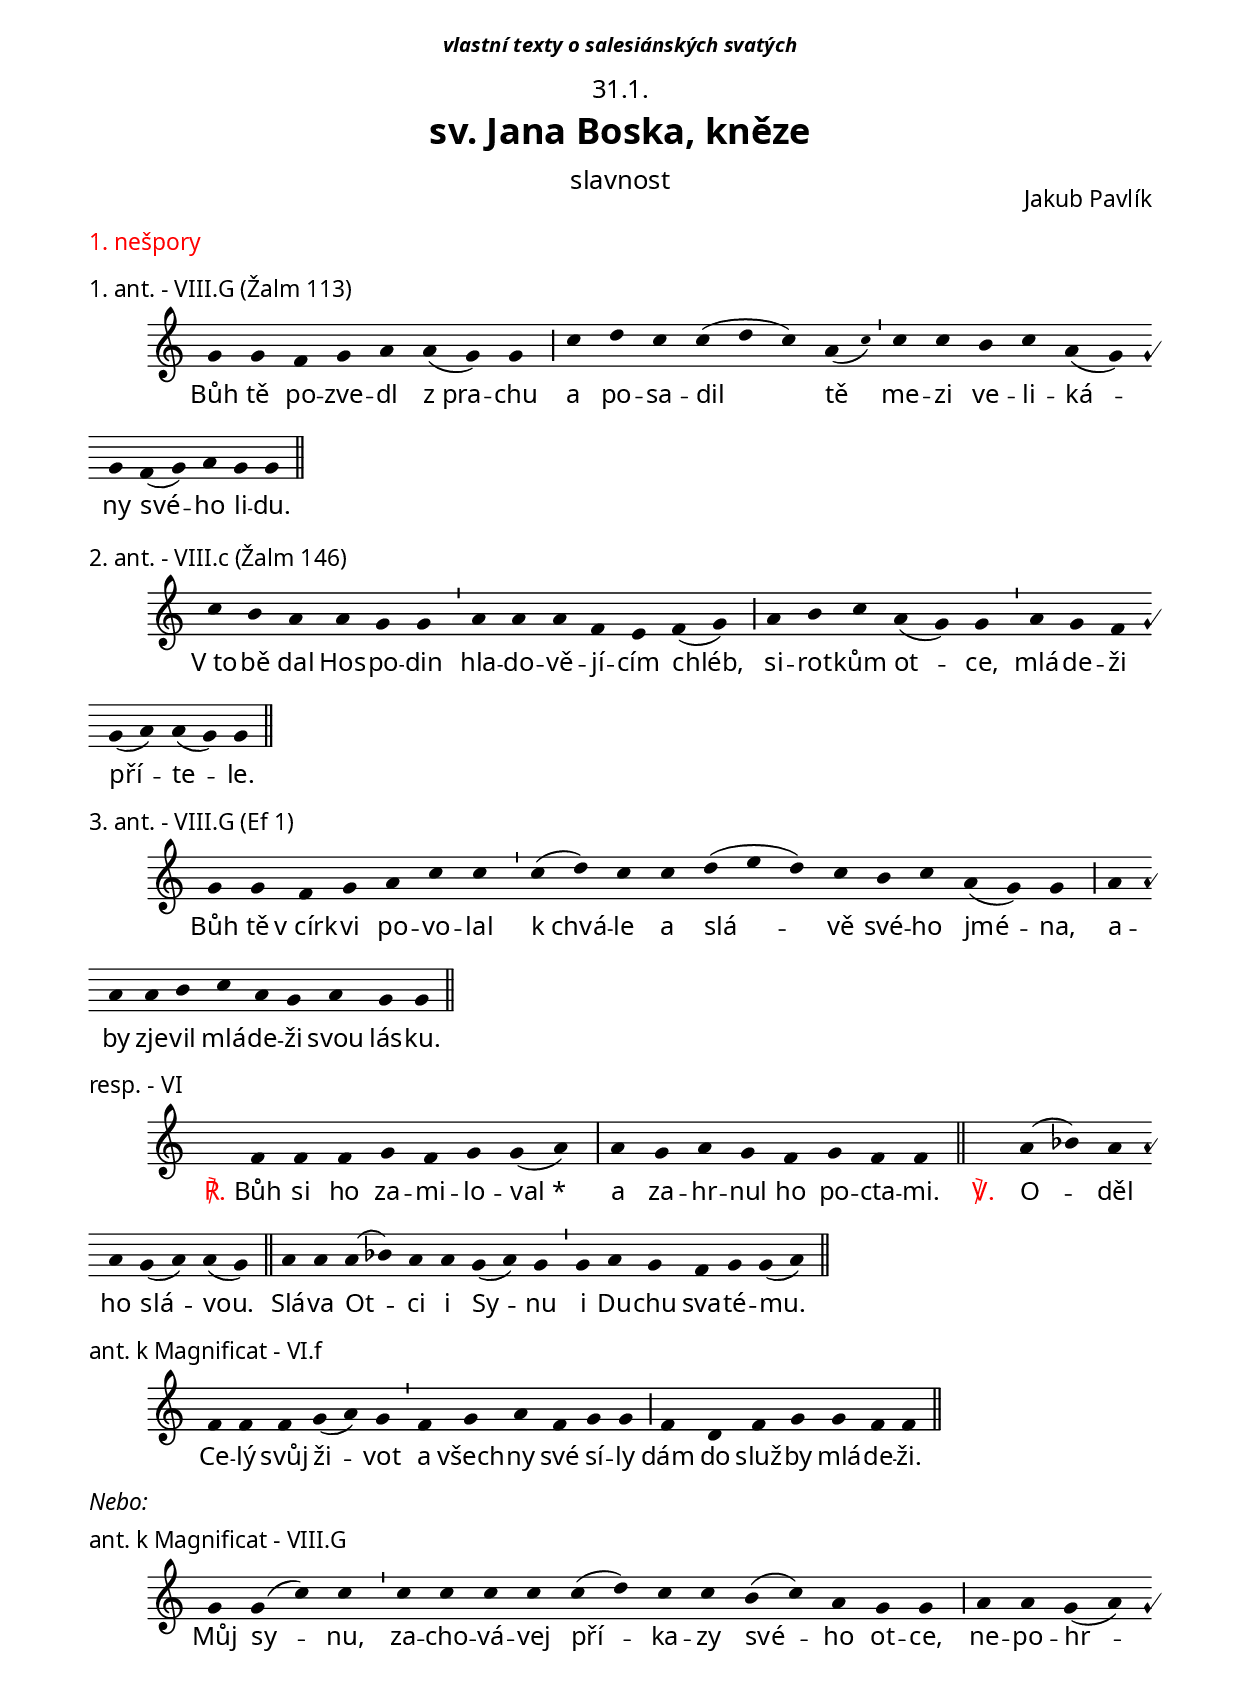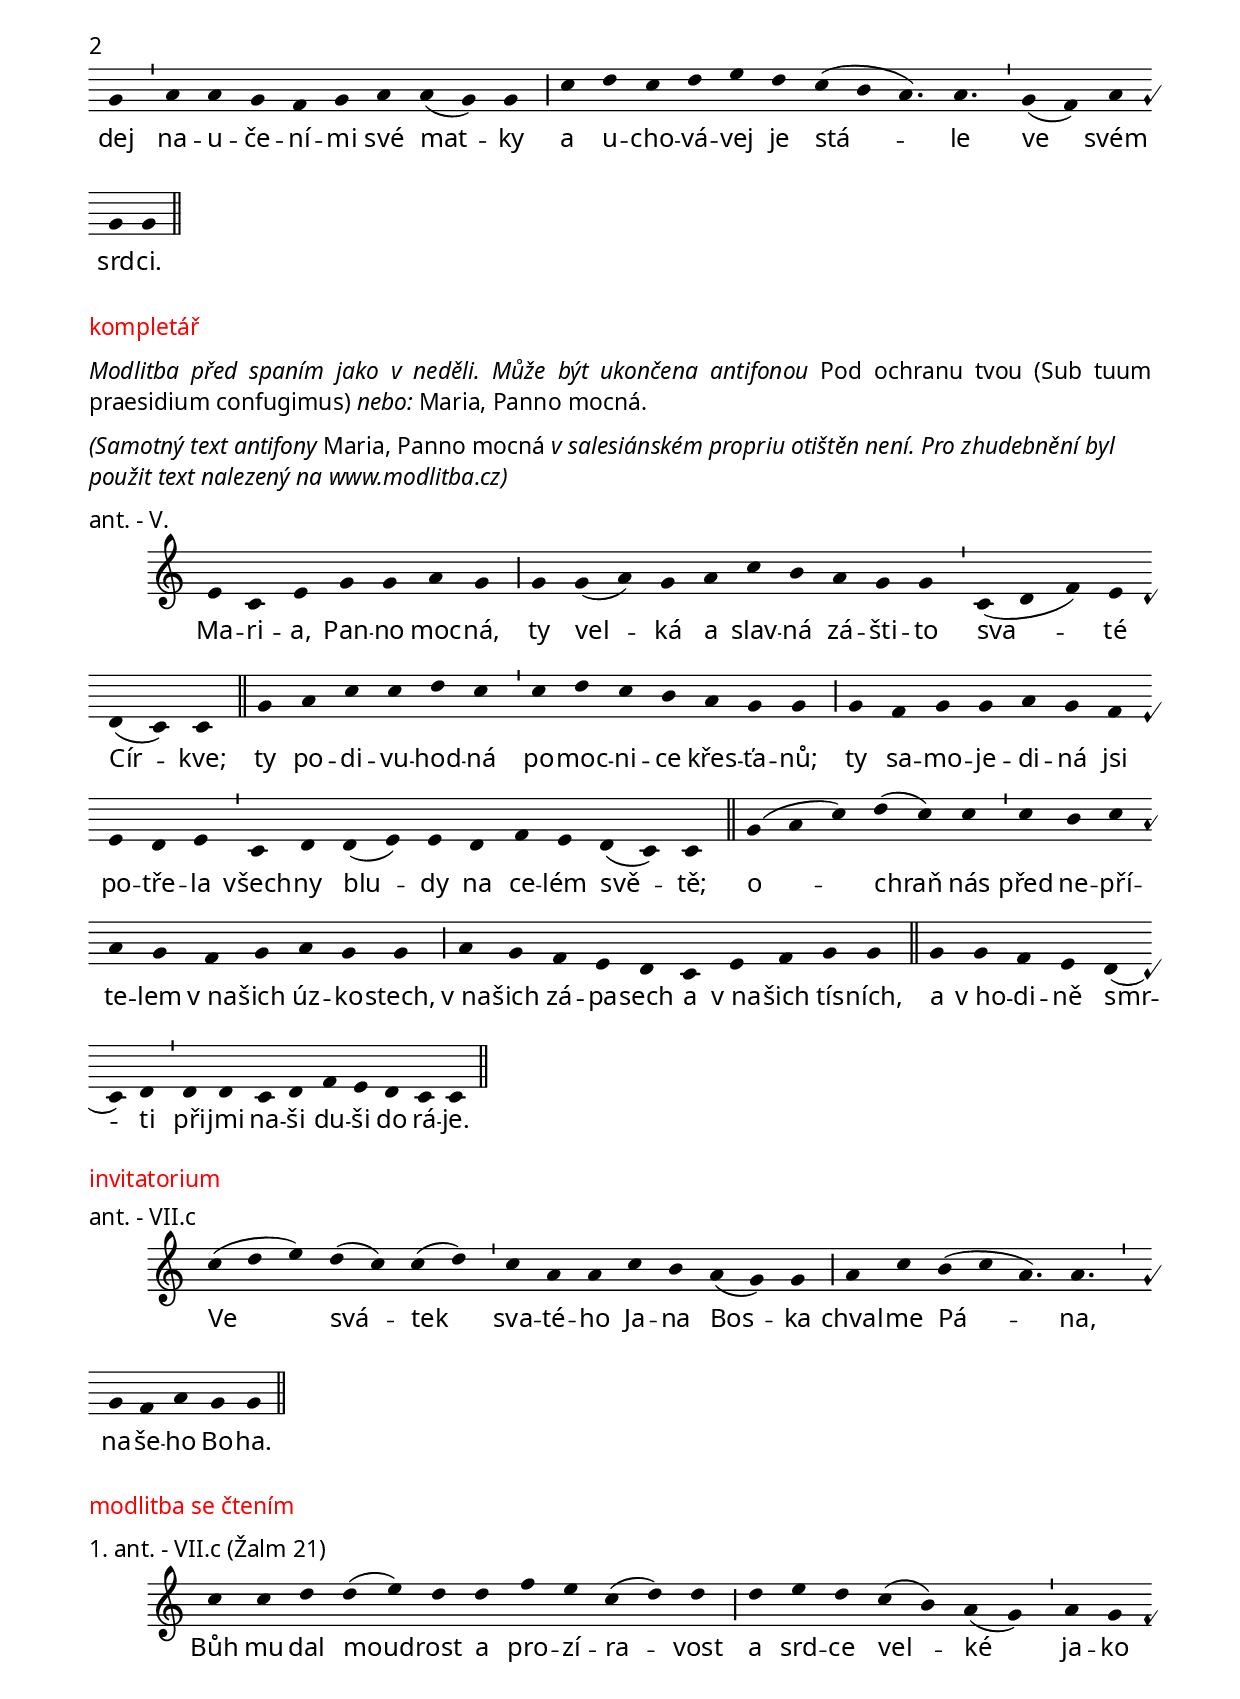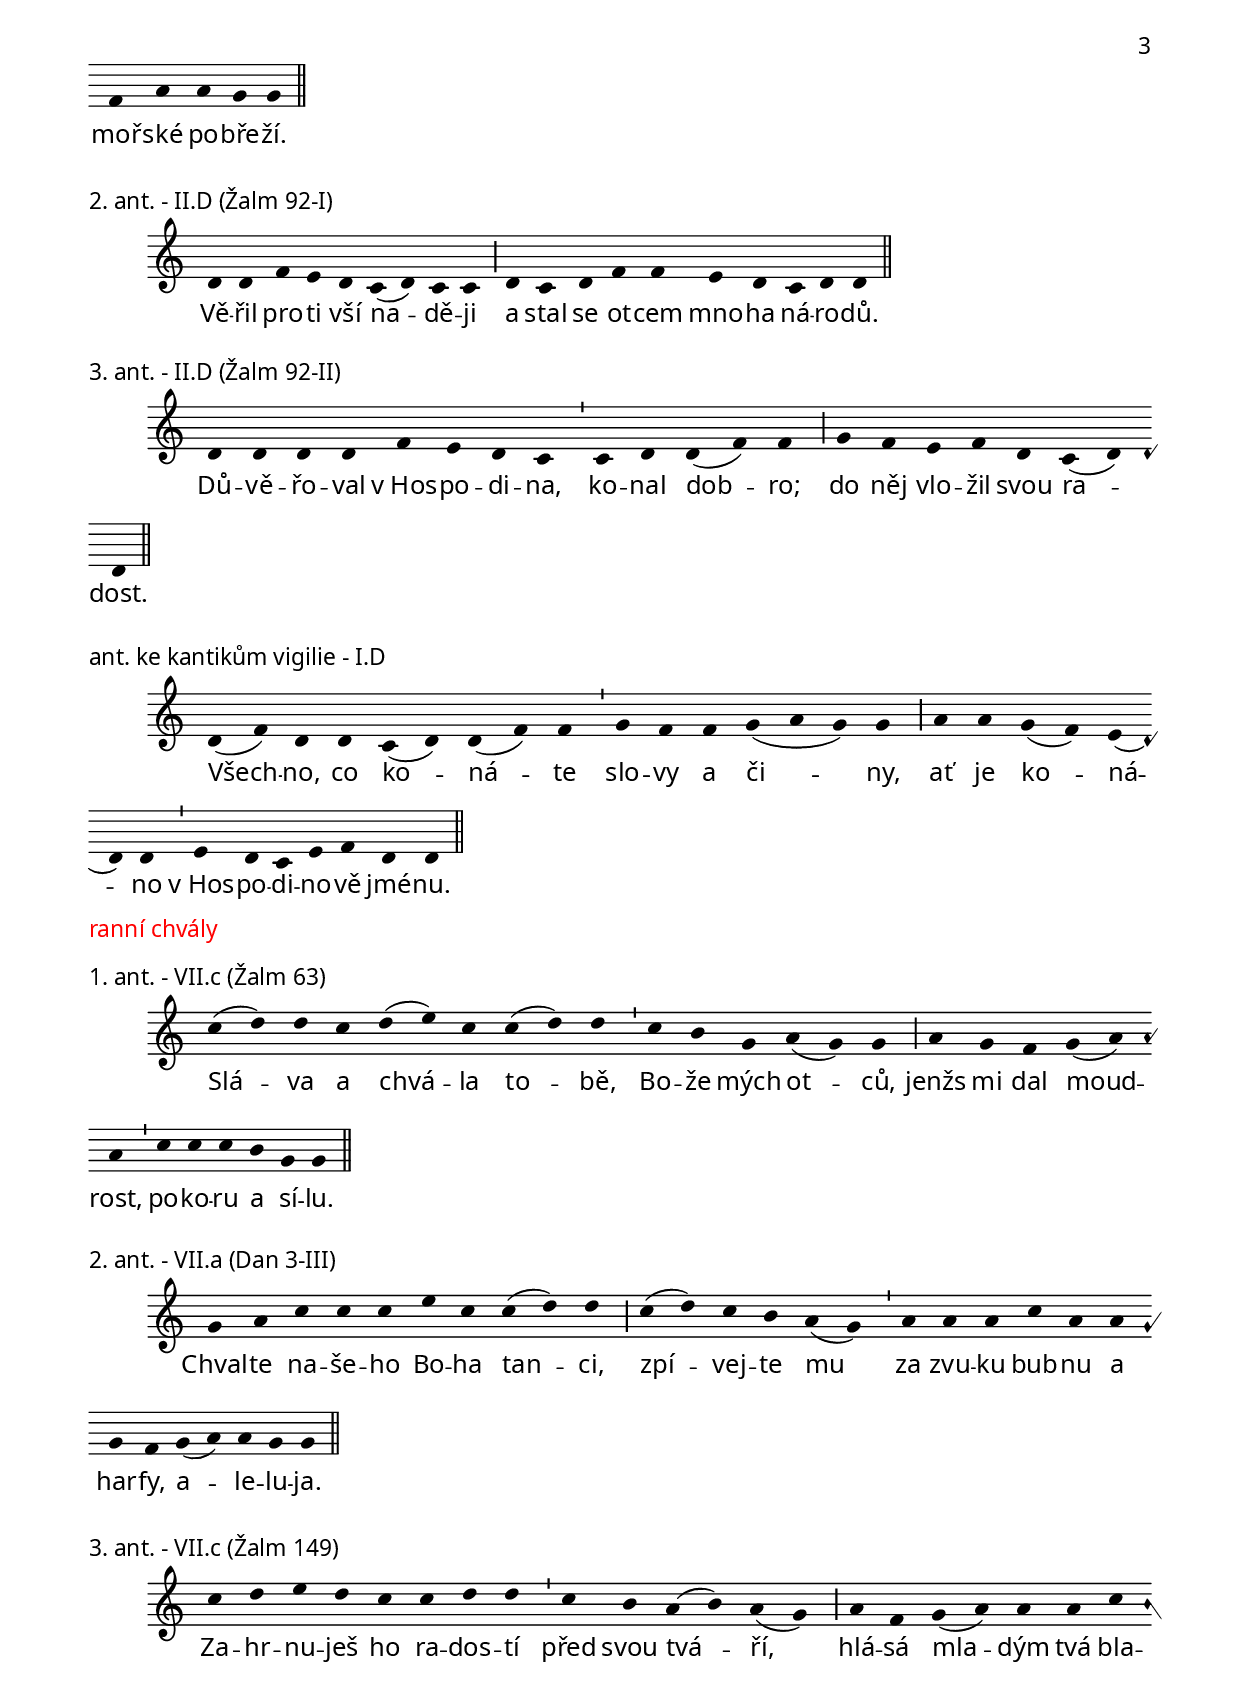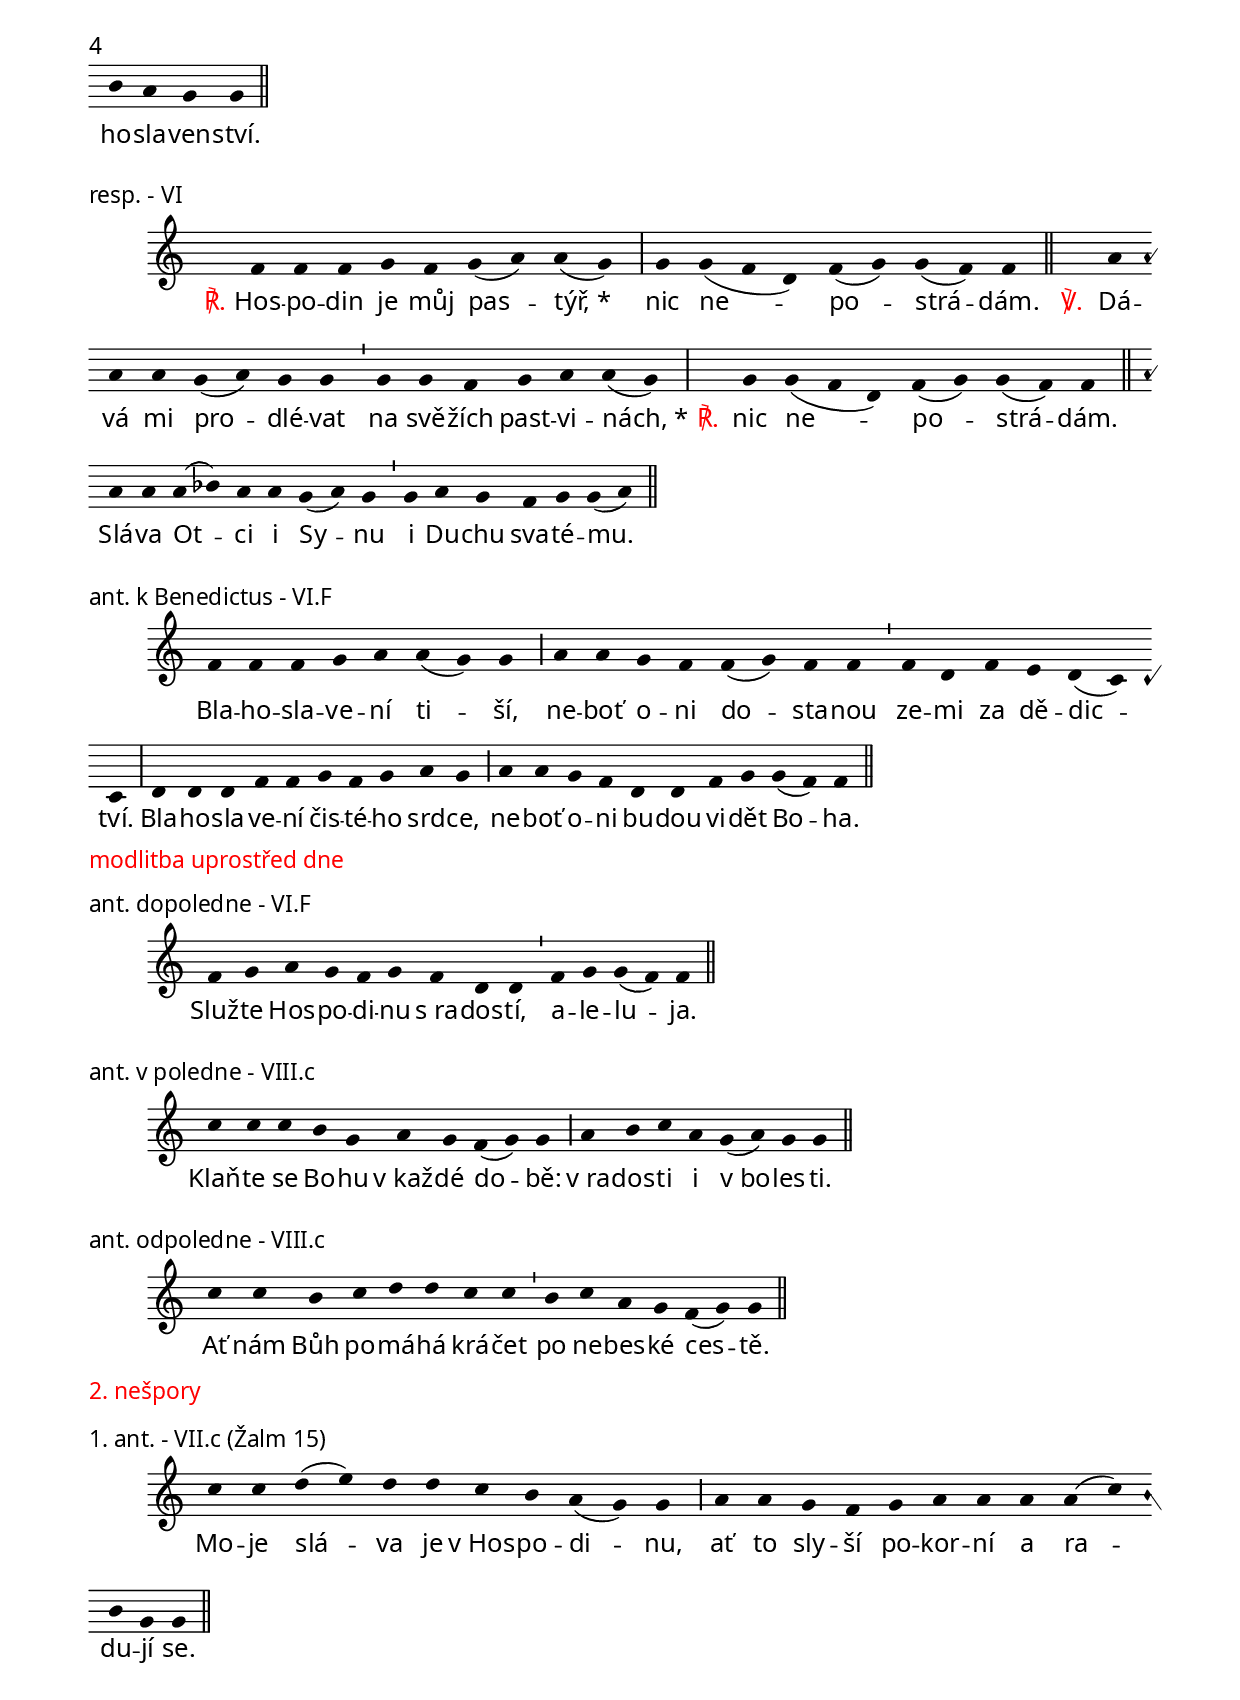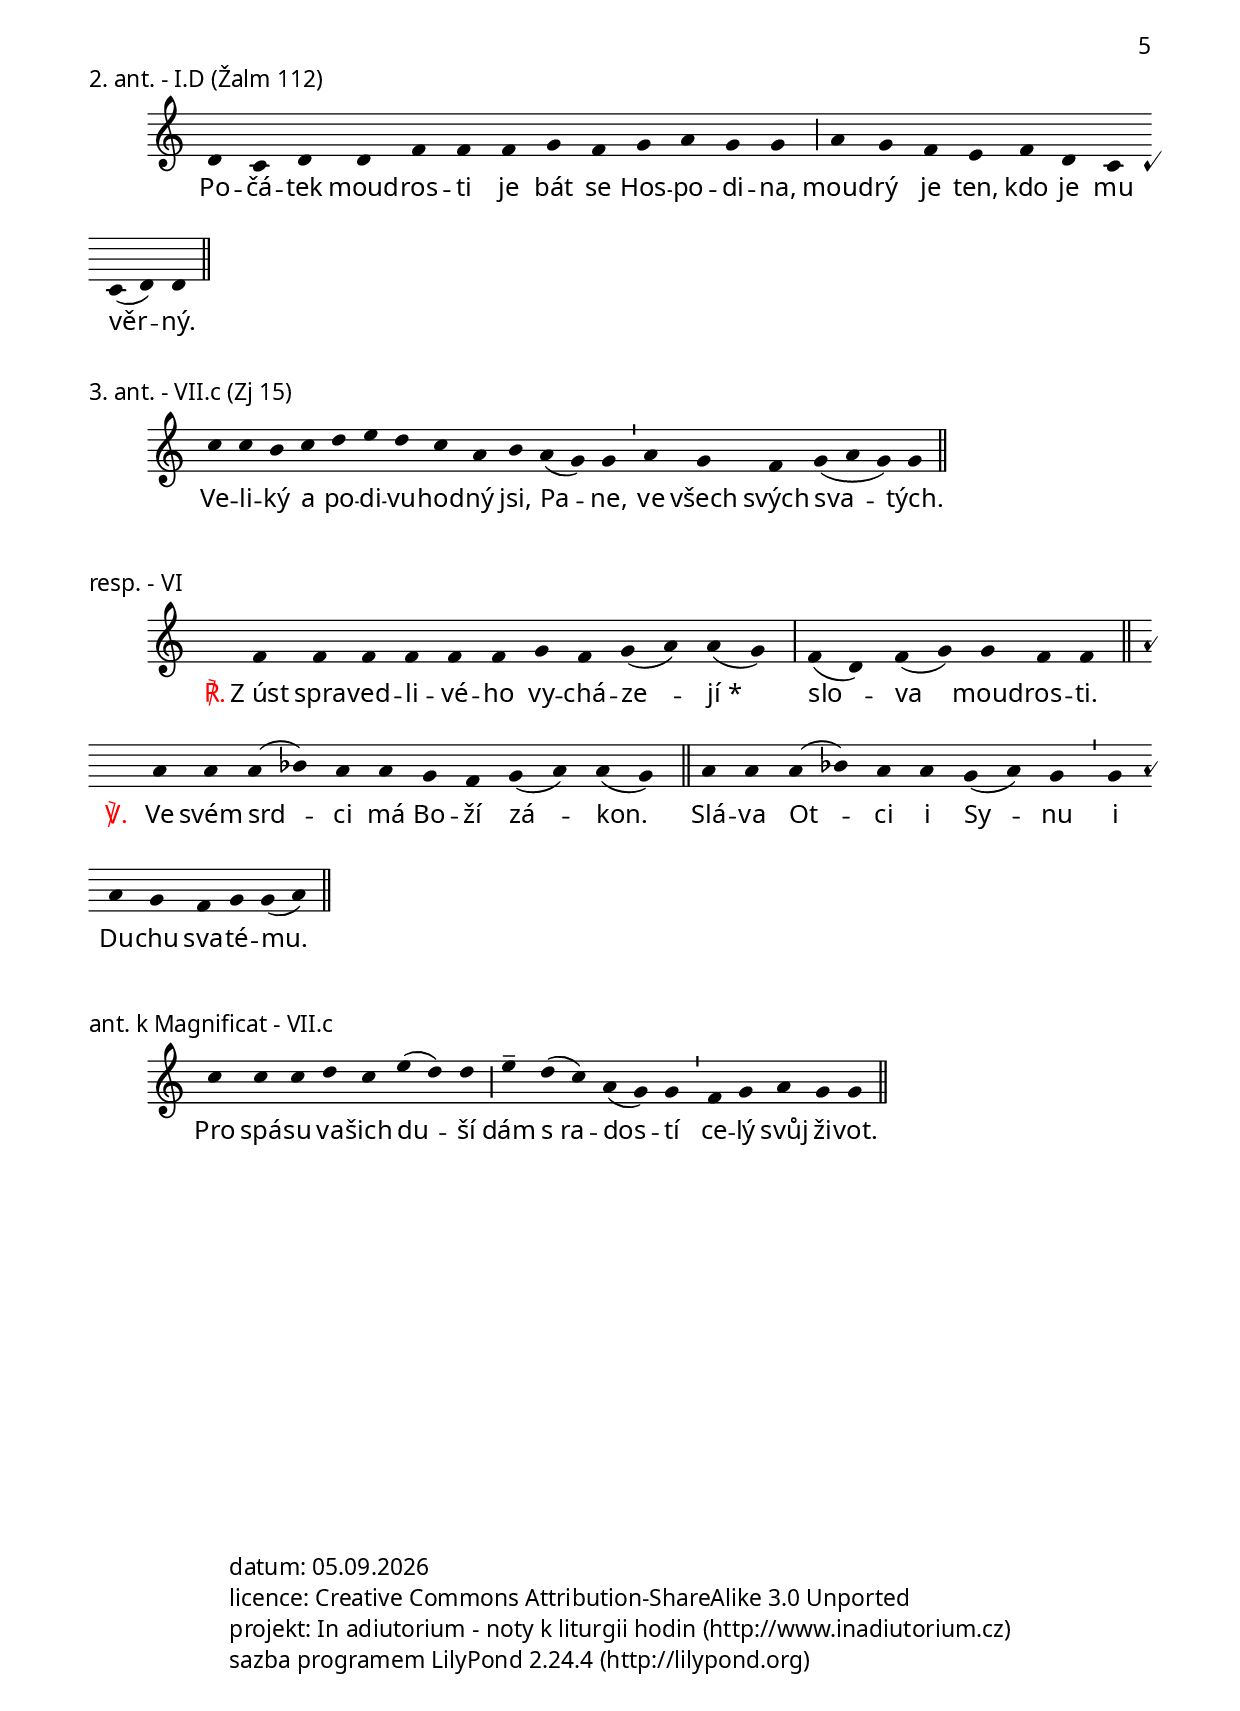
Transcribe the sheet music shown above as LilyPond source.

\version "2.19.80"

\include "../../spolecne.ly"
\include "../../spolecne/reholni.ly"
\include "../../dilyresponsorii.ly"

\header {
  title = \markup\titleSvatek
            "sv. Jana Boska, kněze"
            slavnost
            31.1.
           "vlastní texty o salesiánských svatých"
  composer = "Jakub Pavlík"
}

\markup {\nadpisHodinka {"1. nešpory"}}

\score {
  \relative c'' {
    \choralniRezim
    g4 g f g a a( g) g \barMaior
    c d c c( d c) a( \grace { c) } \barMin
    c c b c a( g) g f( g) a g g \barFinalis
  }
  \addlyrics {
    Bůh tě po -- zve -- dl z_pra -- chu
    a po -- sa -- dil tě
    me -- zi ve -- li -- ká -- ny
    své -- ho li -- du.
  }
  \header {
    quid = "1. ant."
    modus = "VIII"
    differentia = "G"
    psalmus = "Žalm 113"
    id = "1ne-a1"
    piece = \markup {\sestavTitulek}
  }
}

\score {
  \relative c'' {
    \choralniRezim
    c4 b a a g g \barMin
    a a a f e f( g) \barMaior
    a b c a( g) g \barMin
    a g f g( a) a( g) g \barFinalis
  }
  \addlyrics {
    V_to -- bě dal Hos -- po -- din
    hla -- do -- vě -- jí -- cím chléb,
    si -- rot -- kům ot -- ce,
    mlá -- de -- ži pří -- te -- le.
  }
  \header {
    quid = "2. ant."
    modus = "VIII"
    differentia = "c"
    psalmus = "Žalm 146"
    id = "1ne-a2"
    piece = \markup {\sestavTitulek}
  }
}

\score {
  \relative c'' {
    \choralniRezim
    g4 g f g a c c \barMin
    c( d) c c d( e d) c b c a( g) g \barMaior
    a a a b c a g a g g \barFinalis
  }
  \addlyrics {
    Bůh tě v_círk -- vi po -- vo -- lal
    k_chvá -- le a slá -- vě
    své -- ho jmé -- na,
    a -- by zje -- vil mlá -- de -- ži svou lás -- ku.
  }
  \header {
    quid = "3. ant."
    modus = "VIII"
    differentia = "G"
    psalmus = "Ef 1"
    id = "1ne-a3"
    piece = \markup {\sestavTitulek}
  }
}

\score {
  \relative c' {
    \choralniRezim

    % R
    \neviditelna f
    f4 f f g f g g( a) \barMax
    a g a g f g f f \barFinalis

    % V
    \neviditelna a
    a( bes) a a g( a) a( g) \barFinalis
    % Slava
    \respVIdoxologie \barFinalis
  }
  \addlyrics {
    \Response Bůh si ho za -- mi -- lo -- val_*
    a za -- hr -- nul ho po -- cta -- mi.
    \Verse O -- děl ho slá -- vou.
    \textRespDoxologie
  }
  \header {
    quid = "resp."
    modus = "VI"
    id = "1ne-r"
    piece = \markup {\sestavTitulekResp}
  }
}

\score {
  \relative c' {
    \choralniRezim
    f4 f f g( a) g \barMin
    f g a f g g \barMaior
    f d f g g f f \barFinalis
  }
  \addlyrics {
    Ce -- lý svůj ži -- vot
    a všech -- ny své sí -- ly
    dám do služ -- by mlá -- de -- ži.
  }
  \header {
    quid = "ant. k Magnificat"
    modus = "VI"
    differentia = "f"
    psalmus = ""
    id = "1ne-am"
    piece = \markup {\sestavTitulekBezZalmu}
  }
}

\markup\italic{Nebo:}

\score {
  \relative c'' {
    \choralniRezim
    g4 g( c) c \barMin c c c c c( d) c c b( c) a g g \barMaior
    a a g( a) g \barMin a a g f g a a( g) g \barMaior
    c d c d e d c( b a4.) a \barMin g4( f) a g g \barFinalis
  }
  \addlyrics {
    Můj sy -- nu,
    za -- cho -- vá -- vej pří -- ka -- zy své -- ho ot -- ce,
    ne -- po -- hr -- dej na -- u -- če -- ní -- mi své mat -- ky
    a u -- cho -- vá -- vej je stá -- le ve svém srd -- ci.
  }
  \header {
    quid = "ant. k Magnificat"
    modus = "VIII"
    differentia = "G"
    psalmus = ""
    fial = "commune/commune_reholnikatd.ly#vych-amag?jiny text&-aleluja"
    id = "1ne-am2"
    piece = \markup {\sestavTitulekBezZalmu}
  }
}

\markup {\nadpisHodinka {"kompletář"}}

\markup\justify\italic{
  Modlitba před spaním jako v neděli. Může být ukončena
  antifonou \upright{Pod ochranu tvou} \upright{(Sub tuum praesidium confugimus)}
  nebo: \upright{Maria, Panno mocná.}
}

\markup\wordwrap\italic{
  (Samotný text antifony \upright{Maria, Panno mocná} v salesiánském propriu otištěn není.
  Pro zhudebnění byl použit text nalezený na \concat { \with-url "http://www.modlitba.cz/modlitba-v-zivote/seznam-modliteb/rozdeleni-modliteb-podle-adresata-podle-toho-ke-komu-se-modlitbou-obracime/k-panne-marii/" {www.modlitba.cz} ")" }
}

\score {
  \relative c' {
    \choralniRezim
    e4 c e g g a g \barMaior
    g g( a) g a c b a g g \barMin
    c,( d f) e d( c) c \barFinalis
    g' a c c d c \barMin
    c d c b a g g \barMaior
    g f g g a g f e d e \barMin
    c d d( e) e d f e d( c) c \barFinalis
    g'( a c) d( c) c \barMin
    c b c a g f g a g g \barMaior
    a g f e d c e f g g \barFinalis
    g g f e d( c) d \barMin
    d d c d f e d c c \barFinalis
  }
  \addlyrics {
    Ma -- ri -- a, Pan -- no moc -- ná,
    ty vel -- ká a slav -- ná zá -- šti -- to
    sva -- té Cír -- kve;
    ty po -- di -- vu -- hod -- ná
    po -- moc -- ni -- ce křes -- ťa -- nů;
    ty sa -- mo -- je -- di -- ná jsi po -- tře -- la
    všech -- ny blu -- dy na ce -- lém svě -- tě;
    o -- chraň
    nás před ne -- pří -- te -- lem v_na -- šich úz -- ko -- stech,
    v_na -- šich zá -- pa -- sech a v_na -- šich tís -- ních,
    a v_ho -- di -- ně smr -- ti
    při -- jmi na -- ši du -- ši do rá -- je.
    A -- men. % nechat? vypustit? v antifonach nebyva
  }
  \header {
    % text z http://www.modlitba.cz/modlitba-v-zivote/seznam-modliteb/rozdeleni-modliteb-podle-adresata-podle-toho-ke-komu-se-modlitbou-obracime/k-panne-marii/
    % protože v propriu se na modlitbu pouze odkazuje, ale není otištěna
    quid = "ant."
    modus = "V"
    differentia = ""
    psalmus = ""
    adiutor_genre = "antiphon_standalone"
    id = "pannomocna"
    piece = \markup {\sestavTitulekBezZalmu}
  }
}

\markup {\nadpisHodinka {"invitatorium"}}

\score {
  \relative c'' {
    \choralniRezim
    c4( d e) d( c) c( d) \barMin
    c a a c b a( g) g \barMaior
    a c b( c a4.) a \barMin
    g4 f a g g \barFinalis
  }
  \addlyrics {
    Ve svá -- tek
    sva -- té -- ho Ja -- na Bos -- ka
    chval -- me Pá -- na,
    na -- še -- ho Bo -- ha.
  }
  \header {
    quid = "ant."
    modus = "VII"
    differentia = "c"
    psalmus = ""
    id = "invit"
    piece = \markup {\sestavTitulekBezZalmu}
  }
}

\markup {\nadpisHodinka {"modlitba se čtením"}}

\score {
  \relative c'' {
    \choralniRezim
    c4 c d d( e) d d f e c( d) d \barMaior
    d e d c( b) a( g) \barMin
    a g f a a g g \barFinalis
  }
  \addlyrics {
    Bůh mu dal moud -- rost a pro -- zí -- ra -- vost
    a srd -- ce vel -- ké
    ja -- ko moř -- ské po -- bře -- ží.
  }
  \header {
    quid = "1. ant."
    modus = "VII"
    differentia = "c"
    psalmus = "Žalm 21"
    fial = "reholni/OCD/ocd_1015terezieodjezise.ly#1ne-a3?volne"
    id = "mc-a1"
    piece = \markup {\sestavTitulek}
  }
}

\score {
  \relative c' {
    \choralniRezim
    d4 d f e d c( d) c c \barMaior
    d c d f f e d c d d \barFinalis
  }
  \addlyrics {
    Vě -- řil pro -- ti vší na -- dě -- ji
    a stal se ot -- cem mno -- ha ná -- ro -- dů.
  }
  \header {
    quid = "2. ant."
    modus = "II"
    differentia = "D"
    psalmus = "Žalm 92-I"
    id = "mc-a2"
    piece = \markup {\sestavTitulek}
  }
}

\score {
  \relative c' {
    \choralniRezim
    d4 d d d f e d c \barMin
    c d d( f) f \barMaior
    g f e f d c( d) d \barFinalis
  }
  \addlyrics {
    Dů -- vě -- řo -- val v_Hos -- po -- di -- na,
    ko -- nal dob -- ro;
    do něj vlo -- žil svou ra -- dost.
  }
  \header {
    quid = "3. ant."
    modus = "II"
    differentia = "D"
    psalmus = "Žalm 92-II"
    id = "mc-a3"
    piece = \markup {\sestavTitulek}
  }
}

\score {
  \relative c' {
    \choralniRezim
    d4( f) d d c( d) d( f) f \barMin
    g f f g( a g) g \barMaior
    a a g( f) e( d) d \barMin
    e d c e f d d \barFinalis
  }
  \addlyrics {
    Všech -- no, co ko -- ná -- te
    slo -- vy a či -- ny,
    ať je ko -- ná -- no
    v_Hos -- po -- di -- no -- vě jmé -- nu.
  }
  \header {
    quid = "ant. ke kantikům vigilie"
    modus = "I"
    differentia = "D"
    psalmus = ""
    id = "mc-avig"
    piece = \markup {\sestavTitulekBezZalmu}
  }
}

\markup {\nadpisHodinka {"ranní chvály"}}

\score {
  \relative c'' {
    \choralniRezim
    c4( d) d c d( e) c c( d) d \barMin
    c b g a( g) g \barMaior
    a g f g( a) a \barMin
    c c c b g g \barFinalis
  }
  \addlyrics {
    Slá -- va a chvá -- la to -- bě,
    Bo -- že mých ot -- ců,
    jenžs mi dal moud -- rost,
    po -- ko -- ru a sí -- lu.
  }
  \header {
    quid = "1. ant."
    modus = "VII"
    differentia = "c"
    psalmus = "Žalm 63"
    id = "rch-a1"
    piece = \markup {\sestavTitulek}
  }
}

\score {
  \relative c'' {
    \choralniRezim
    g4 a c c c e c c( d) d \barMaior
    c( d) c b a( g) \barMin
    a a a c a a g f
    g( a) a g g \barFinalis
  }
  \addlyrics {
    Chval -- te na -- še -- ho Bo -- ha tan -- ci,
    zpí -- vej -- te mu
    za zvu -- ku bub -- nu a har -- fy,
    a -- le -- lu -- ja.
  }
  \header {
    quid = "2. ant."
    modus = "VII"
    differentia = "a"
    psalmus = "Dan 3-III"
    id = "rch-a2"
    piece = \markup {\sestavTitulek}
  }
}

\score {
  \relative c'' {
    \choralniRezim
    c4 d e d c c d d \barMin
    c b a( b) a( g) \barMaior
    a f g( a) a
    a c b a g g \barFinalis
  }
  \addlyrics {
    Za -- hr -- nu -- ješ ho ra -- dos -- tí
    před svou tvá -- ří,
    hlá -- sá mla -- dým
    tvá bla -- ho -- sla -- ven -- ství.
  }
  \header {
    quid = "3. ant."
    modus = "VII"
    differentia = "c"
    psalmus = "Žalm 149"
    id = "rch-a3"
    piece = \markup {\sestavTitulek}
  }
}

\score {
  \relative c' {
    \choralniRezim

    % R
    \neviditelna f
    f4 f f g f g( a) a( g) \barMax
    g g( f d) f( g) g( f) f \barFinalis
    % V
    \neviditelna g
    a a a g( a) g g \barMin g g f g a a( g) \barMax
    % R
    \neviditelna g
    g g( f d) f( g) g( f) f \barFinalis
    % Slava
    \respVIdoxologie \barFinalis
  }
  \addlyrics {
    \Response Hos -- po -- din je můj pas -- týř,_*
    nic ne -- po -- strá -- dám.
    \Verse Dá -- vá mi pro -- dlé -- vat na svě -- žích past -- vi -- nách,_*
    \Response nic ne -- po -- strá -- dám.
    \textRespDoxologie
  }
  \header {
    quid = "resp."
    modus = "VI"
    fial = "responsoria.ly#2ct-ne"
    id = "rch-r"
    piece = \markup\sestavTitulekResp
  }
}

\score {
  \relative c' {
    \choralniRezim
    f4 f f g a a( g) g \barMaior
    a a g f f( g) f f \barMin f d f e d( c) c \barMax
    d d d f f g f g a g \barMaior
    a a g f d d f g g( f) f \barFinalis
  }
  \addlyrics {
    Bla -- ho -- sla -- ve -- ní ti -- ší,
    ne -- boť o -- ni do -- sta -- nou ze -- mi za dě -- dic -- tví.
    Bla -- ho -- sla -- ve -- ní čis -- té -- ho srd -- ce,
    ne -- boť o -- ni bu -- dou vi -- dět Bo -- ha.
  }
  \header {
    quid = "ant. k Benedictus"
    modus = "VI"
    differentia = "F"
    psalmus = ""
    id = "rch-ab"
    piece = \markup {\sestavTitulekBezZalmu}
  }
}

\markup {\nadpisHodinka {"modlitba uprostřed dne"}}

\score {
  \relative c' {
    \choralniRezim
    f4 g a g f g f d d \barMin
    f g g( f) f \barFinalis
  }
  \addlyrics {
    Služ -- te Hos -- po -- di -- nu s_ra -- dos -- tí,
    a -- le -- lu -- ja.
  }
  \header {
    quid = "ant. dopoledne"
    modus = "VI"
    differentia = "F"
    psalmus = ""
    fial = "antifony/velikonoce_tyden1_6patek.ly#rch-a3"
    id = "tercie"
    piece = \markup {\sestavTitulekBezZalmu}
  }
}

\score {
  \relative c'' {
    \choralniRezim
    c4 c c b g a g f( g) g \barMaior
    a b c a g( a) g g \barFinalis
  }
  \addlyrics {
    Klaň -- te se Bo -- hu v_kaž -- dé do -- bě:
    v_ra -- dos -- ti i v_bo -- les -- ti.
  }
  \header {
    quid = "ant. v poledne"
    modus = "VIII"
    differentia = "c"
    psalmus = ""
    id = "sexta"
    piece = \markup {\sestavTitulekBezZalmu}
  }
}

\score {
  \relative c'' {
    \choralniRezim
    c4 c b c d d c c \barMin
    b c a g f( g) g \barFinalis
  }
  \addlyrics {
    Ať nám Bůh po -- má -- há krá -- čet
    po ne -- bes -- ké ces -- tě.
  }
  \header {
    quid = "ant. odpoledne"
    modus = "VIII"
    differentia = "c"
    psalmus = ""
    id = "nona"
    piece = \markup {\sestavTitulekBezZalmu}
  }
}

\markup {\nadpisHodinka {"2. nešpory"}}

\score {
  \relative c'' {
    \choralniRezim
    c4 c d( e) d d c b a( g) g \barMaior
    a a g f g a a a a( c) b g g \barFinalis
  }
  \addlyrics {
    Mo -- je slá -- va je v_Hos -- po -- di -- nu,
    ať to sly -- ší po -- kor -- ní a ra -- du -- jí se.
  }
  \header {
    quid = "1. ant."
    modus = "VII"
    differentia = "c"
    psalmus = "Žalm 15"
    id = "ne-a1"
    piece = \markup {\sestavTitulek}
  }
}

\score {
  \relative c' {
    \choralniRezim
    d4 c d d f f
    f g f g a g g \barMaior
    a g f e
    f d c c( d) d \barFinalis
  }
  \addlyrics {
    Po -- čá -- tek moud -- ros -- ti
    je bát se Hos -- po -- di -- na,
    moud -- rý je ten,
    kdo je mu věr -- ný.
  }
  \header {
    quid = "2. ant."
    modus = "I"
    differentia = "D"
    psalmus = "Žalm 112"
    id = "ne-a2"
    piece = \markup {\sestavTitulek}
  }
}

\score {
  \relative c'' {
    \choralniRezim
    c4 c b c d e d c a b a( g) g \barMin
    a g f g( a g) g \barFinalis
  }
  \addlyrics {
    Ve -- li -- ký a po -- di -- vu -- hod -- ný jsi, Pa -- ne,
    ve všech svých sva -- tých.
  }
  \header {
    quid = "3. ant."
    modus = "VII"
    differentia = "c"
    psalmus = "Zj 15"
    id = "ne-a3"
    piece = \markup {\sestavTitulek}
  }
}

\score {
  \relative c' {
    \choralniRezim

    % R
    \neviditelna f
    f4 f f f f f g f g( a) a( g) \barMax
    f( d) f( g) g f f \barFinalis
    % V
    \neviditelna a
    a4 a a( bes) a a g f g( a) a( g) \barFinalis
    % Slava
    \respVIdoxologie \barFinalis
  }
  \addlyrics {
    \Response Z_úst spra -- ved -- li -- vé -- ho vy -- chá -- ze -- jí_*
    slo -- va moud -- ros -- ti.
    \Verse Ve svém srd -- ci má Bo -- ží zá -- kon.
    \textRespDoxologie
  }
  \header {
    quid = "resp."
    modus = "VI"
    id = "ne-r"
    piece = \markup {\sestavTitulekResp}
  }
}

\score {
  \relative c'' {
    \choralniRezim
    c4 c c d c e( d) d \barMaior
    e-- d( c) a( g) g \barMin
    f g a g g \barFinalis
  }
  \addlyrics {
    Pro spá -- su va -- šich du -- ší
    dám s_ra -- dos -- tí
    ce -- lý svůj ži -- vot.
  }
  \header {
    quid = "ant. k Magnificat"
    modus = "VII"
    differentia = "c"
    psalmus = ""
    id = "ne-am"
    piece = \markup {\sestavTitulekBezZalmu}
  }
}